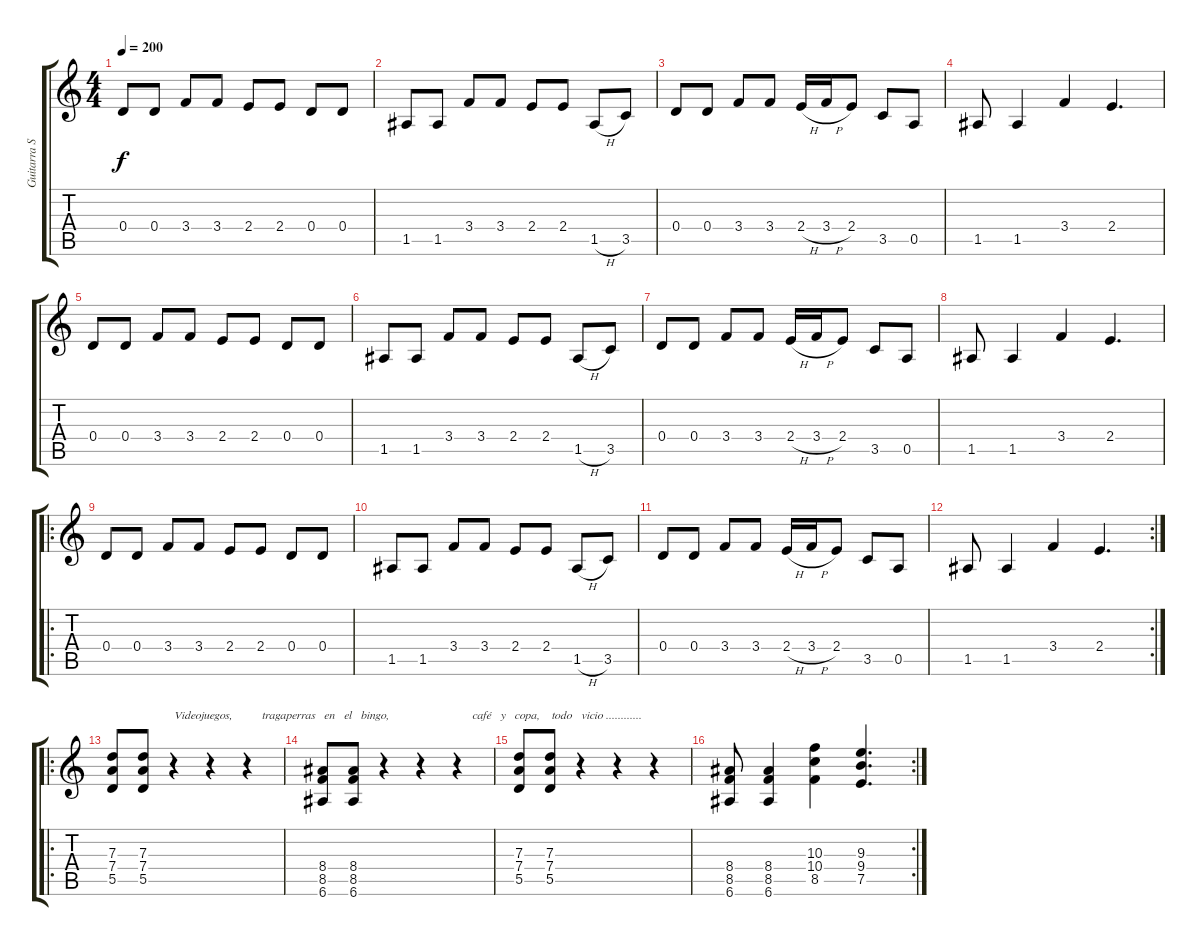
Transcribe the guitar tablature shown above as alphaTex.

\track ("Guitarra Solista" "Guitarra S") {instrument distortionguitar}
\staff {score tabs}
\tuning (E4 B3 G3 D3 A2 E2) {hide}
\ts (4 4)
\tempo 200
\clef g2
\ks c
0.4.8{dy f instrument distortionguitar} 0.4.8 3.4.8 3.4.8 2.4.8 2.4.8 0.4.8 0.4.8 |
1.5.8 1.5.8 3.4.8 3.4.8 2.4.8 2.4.8 1.5{h}.8 3.5.8 |
0.4.8 0.4.8 3.4.8 3.4.8 2.4{h}.16 3.4{h}.16 2.4.8 3.5.8 0.5.8 |
1.5.8 1.5.4 3.4.4 2.4.4{d} |
0.4.8 0.4.8 3.4.8 3.4.8 2.4.8 2.4.8 0.4.8 0.4.8 |
1.5.8 1.5.8 3.4.8 3.4.8 2.4.8 2.4.8 1.5{h}.8 3.5.8 |
0.4.8 0.4.8 3.4.8 3.4.8 2.4{h}.16 3.4{h}.16 2.4.8 3.5.8 0.5.8 |
1.5.8 1.5.4 3.4.4 2.4.4{d} |
\ro
0.4.8 0.4.8 3.4.8 3.4.8 2.4.8 2.4.8 0.4.8 0.4.8 |
1.5.8 1.5.8 3.4.8 3.4.8 2.4.8 2.4.8 1.5{h}.8 3.5.8 |
0.4.8 0.4.8 3.4.8 3.4.8 2.4{h}.16 3.4{h}.16 2.4.8 3.5.8 0.5.8 |
\rc 2
1.5.8 1.5.4 3.4.4 2.4.4{d} |
\ro
(7.3 7.4 5.5).8 (7.3 7.4 5.5).8 r.4{txt "Videojuegos,"} r.4 r.4{txt "     tragaperras   en   el   bingo,"} |
(8.4 8.5 6.6).8 (8.4 8.5 6.6).8 r.4 r.4 r.4{txt "     café   y   copa,    todo   vicio ............"} |
(7.3 7.4 5.5).8 (7.3 7.4 5.5).8 r.4 r.4 r.4 |
\rc 2
(8.4 8.5 6.6).8 (8.4 8.5 6.6).4 (10.3 10.4 8.5).4 (9.3 9.4 7.5).4{d}
